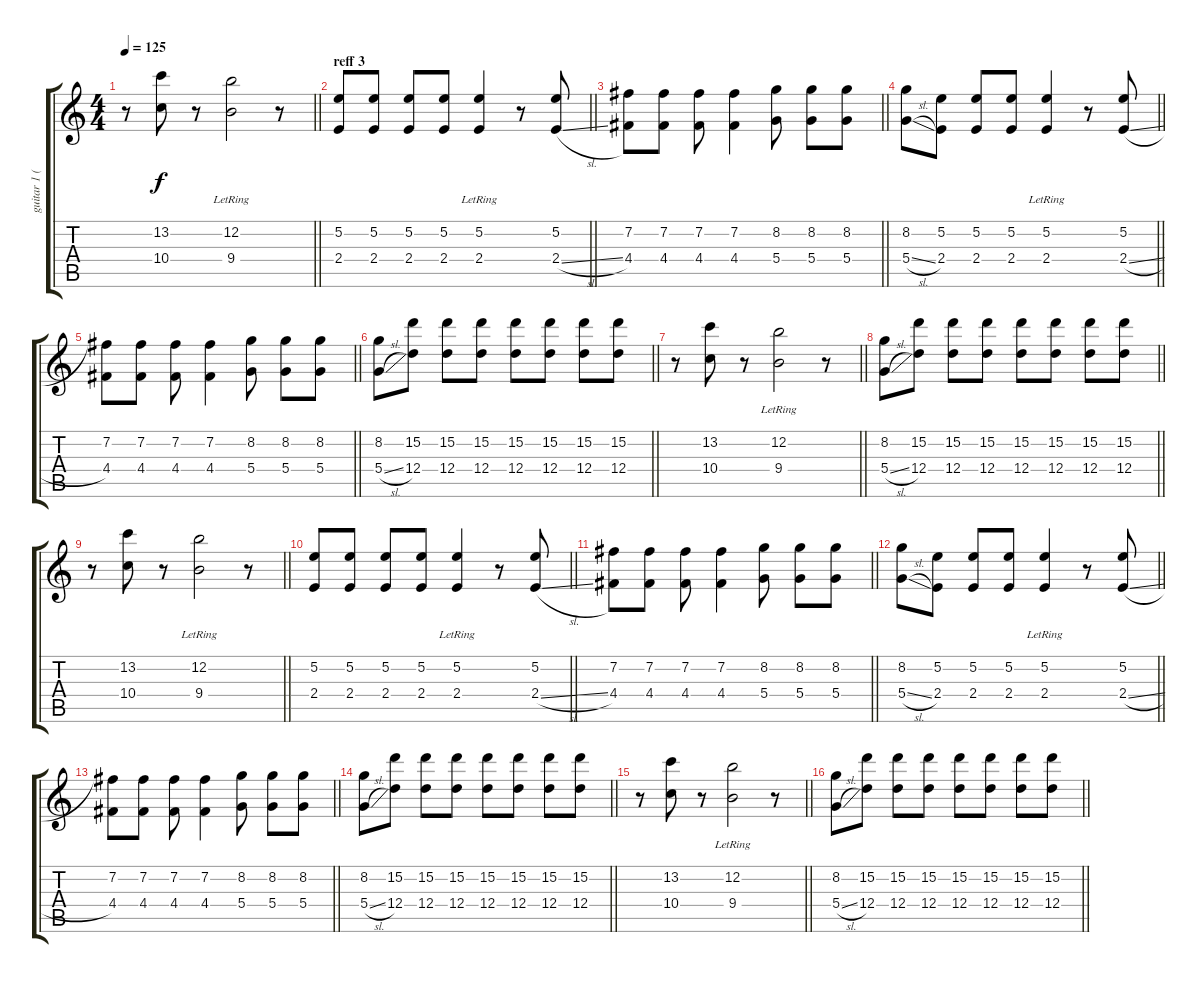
\track ("guitar 1 (lukman)" "guitar 1 (") {instrument electricguitarclean}
\staff {score tabs}
\tuning (E4 B3 G3 D3 A2 E2) {hide}
\ts (4 4)
\tempo 125
\clef g2
\barLineRight lightlight
\ks c
r.8{dy f} (13.2 10.4).8 r.8 (12.2{lr} 9.4).2 r.8 |
\section ("" "reff 3")
\barLineRight lightlight
(5.2 2.4).8 (5.2 2.4).8 (5.2 2.4).8 (5.2 2.4).8 (5.2 2.4{lr}).4 r.8 (5.2 2.4{sl}).8 |
\barLineRight lightlight
(7.2 4.4).8 (7.2 4.4).8 (7.2 4.4).8 (7.2 4.4).4 (8.2 5.4).8 (8.2 5.4).8 (8.2 5.4).8 |
\barLineRight lightlight
(8.2 5.4{sl}).8 (5.2 2.4).8 (5.2 2.4).8 (5.2 2.4).8 (5.2 2.4{lr}).4 r.8 (5.2 2.4{sl}).8 |
\barLineRight lightlight
(7.2 4.4).8 (7.2 4.4).8 (7.2 4.4).8 (7.2 4.4).4 (8.2 5.4).8 (8.2 5.4).8 (8.2 5.4).8 |
\barLineRight lightlight
(8.2 5.4{sl}).8 (15.2 12.4).8 (15.2 12.4).8 (15.2 12.4).8 (15.2 12.4).8 (15.2 12.4).8 (15.2 12.4).8 (15.2 12.4).8 |
\barLineRight lightlight
r.8 (13.2 10.4).8 r.8 (12.2{lr} 9.4).2 r.8 |
\barLineRight lightlight
(8.2 5.4{sl}).8 (15.2 12.4).8 (15.2 12.4).8 (15.2 12.4).8 (15.2 12.4).8 (15.2 12.4).8 (15.2 12.4).8 (15.2 12.4).8 |
\barLineRight lightlight
r.8 (13.2 10.4).8 r.8 (12.2{lr} 9.4).2 r.8 |
\barLineRight lightlight
(5.2 2.4).8 (5.2 2.4).8 (5.2 2.4).8 (5.2 2.4).8 (5.2 2.4{lr}).4 r.8 (5.2 2.4{sl}).8 |
\barLineRight lightlight
(7.2 4.4).8 (7.2 4.4).8 (7.2 4.4).8 (7.2 4.4).4 (8.2 5.4).8 (8.2 5.4).8 (8.2 5.4).8 |
\barLineRight lightlight
(8.2 5.4{sl}).8 (5.2 2.4).8 (5.2 2.4).8 (5.2 2.4).8 (5.2 2.4{lr}).4 r.8 (5.2 2.4{sl}).8 |
\barLineRight lightlight
(7.2 4.4).8 (7.2 4.4).8 (7.2 4.4).8 (7.2 4.4).4 (8.2 5.4).8 (8.2 5.4).8 (8.2 5.4).8 |
\barLineRight lightlight
(8.2 5.4{sl}).8 (15.2 12.4).8 (15.2 12.4).8 (15.2 12.4).8 (15.2 12.4).8 (15.2 12.4).8 (15.2 12.4).8 (15.2 12.4).8 |
\barLineRight lightlight
r.8 (13.2 10.4).8 r.8 (12.2{lr} 9.4).2 r.8 |
\barLineRight lightlight
(8.2 5.4{sl}).8 (15.2 12.4).8 (15.2 12.4).8 (15.2 12.4).8 (15.2 12.4).8 (15.2 12.4).8 (15.2 12.4).8 (15.2 12.4).8
